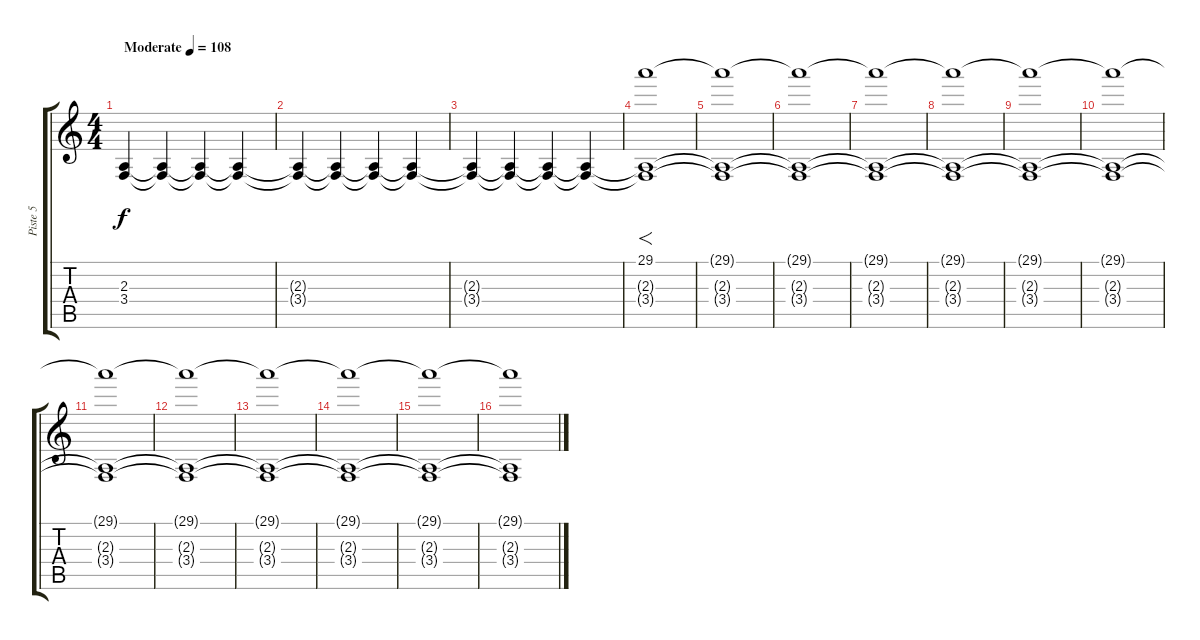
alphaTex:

\track ("Piste 5" "Piste 5") {instrument stringensemble1}
\staff {score tabs}
\tuning (E4 B3 G3 D3 A2 E2) {hide}
\ts (4 4)
\tempo (108 "Moderate")
\clef g2
\ks c
(2.3 3.4).4{dy f instrument stringensemble1} (2.3{t} 3.4{t}).4 (2.3{t} 3.4{t}).4 (2.3{t} 3.4{t}).4 |
(2.3{t} 3.4{t}).4 (2.3{t} 3.4{t}).4 (2.3{t} 3.4{t}).4 (2.3{t} 3.4{t}).4 |
(2.3{t} 3.4{t}).4 (2.3{t} 3.4{t}).4 (2.3{t} 3.4{t}).4 (2.3{t} 3.4{t}).4 |
(29.1 2.3{t} 3.4{t}).1{f} |
(29.1{t} 2.3{t} 3.4{t}).1 |
(29.1{t} 2.3{t} 3.4{t}).1 |
(29.1{t} 2.3{t} 3.4{t}).1 |
(29.1{t} 2.3{t} 3.4{t}).1 |
(29.1{t} 2.3{t} 3.4{t}).1 |
(29.1{t} 2.3{t} 3.4{t}).1 |
(29.1{t} 2.3{t} 3.4{t}).1 |
(29.1{t} 2.3{t} 3.4{t}).1 |
(29.1{t} 2.3{t} 3.4{t}).1 |
(29.1{t} 2.3{t} 3.4{t}).1 |
(29.1{t} 2.3{t} 3.4{t}).1 |
(29.1{t} 2.3{t} 3.4{t}).1
